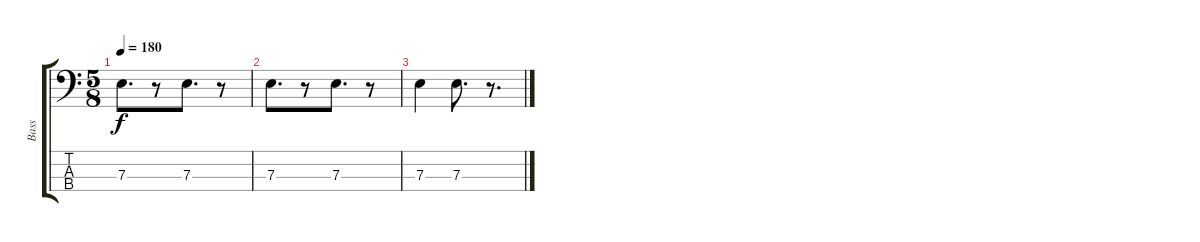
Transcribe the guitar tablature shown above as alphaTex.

\track ("Bass" "Bass") {instrument electricbasspick}
\staff {score tabs}
\tuning (G2 D2 A1 E1) {hide}
\ts (5 8)
\tempo 180
\clef f4
\ks c
7.3.8{d dy f} r.8 7.3.8{d} r.8 |
7.3.8{d} r.8 7.3.8{d} r.8 |
7.3.4 7.3.8{d} r.8{d}
